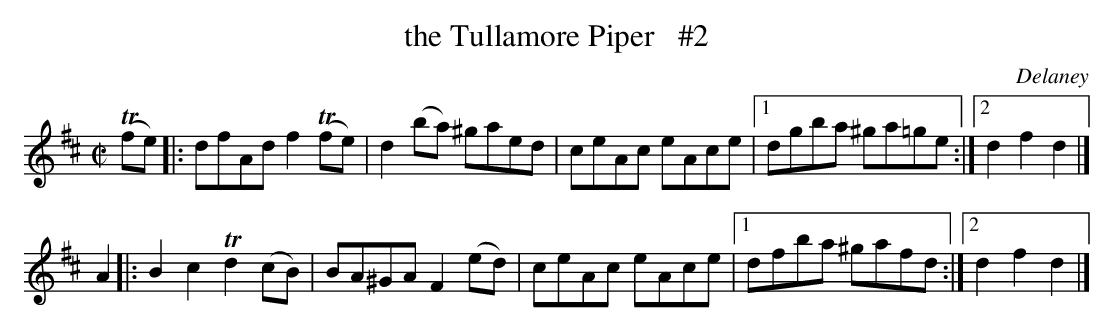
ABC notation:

X:1
T: the Tullamore Piper   #2
O: Delaney
M: C|
L: 1/8
K: D
(Tfe) |: dfAd f2(Tfe) | d2(ba) ^gaed | ceAc eAce |1 dgba ^ga=ge :|2 d2f2 d2 |]
  A2  |: B2c2 Td2(cB) | BA^GA F2(ed) | ceAc eAce |1 dfba ^gafd  :|2 d2f2 d2 |]
